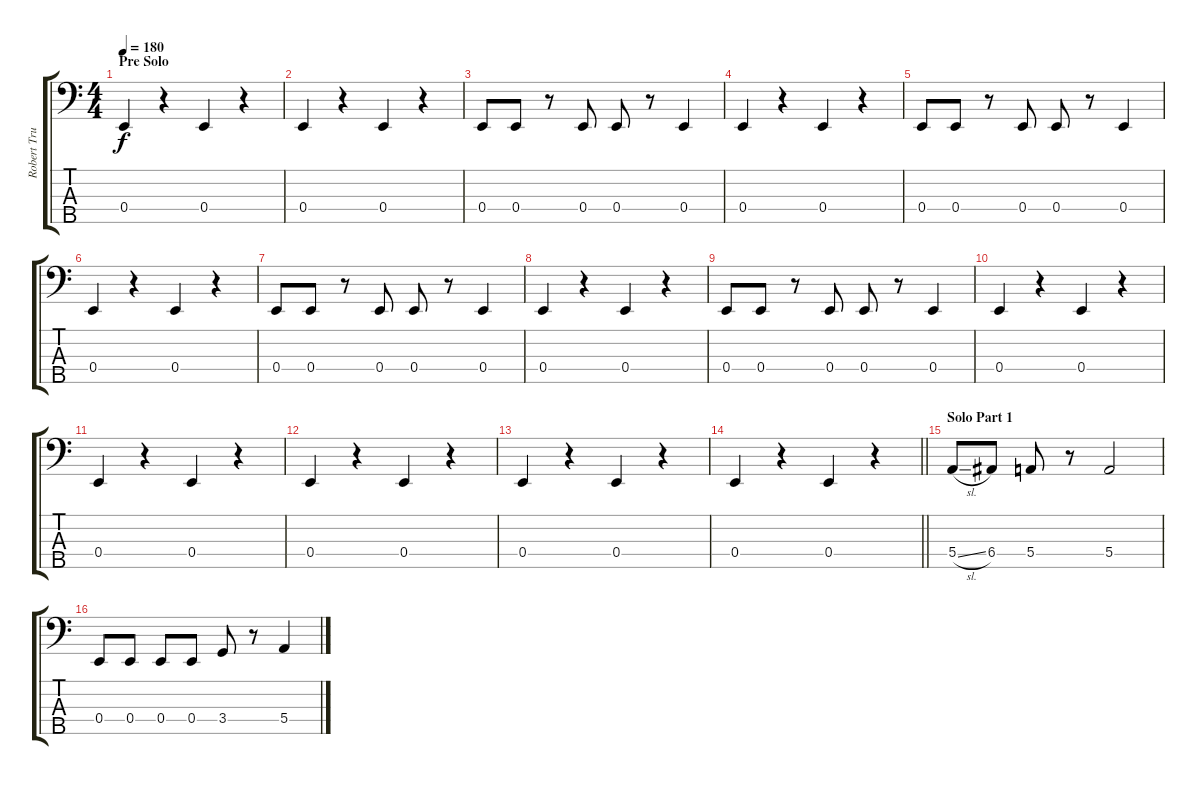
\track ("Robert Trujillo" "Robert Tru") {instrument electricbassfinger}
\staff {score tabs}
\tuning (G2 D2 A1 E1 B0) {hide}
\ts (4 4)
\section ("" "Pre Solo")
\tempo 180
\clef f4
\ks c
0.4.4{dy f} r.4 0.4.4 r.4 |
0.4.4 r.4 0.4.4 r.4 |
0.4.8 0.4.8 r.8 0.4.8 0.4.8 r.8 0.4.4 |
0.4.4 r.4 0.4.4 r.4 |
0.4.8 0.4.8 r.8 0.4.8 0.4.8 r.8 0.4.4 |
0.4.4 r.4 0.4.4 r.4 |
0.4.8 0.4.8 r.8 0.4.8 0.4.8 r.8 0.4.4 |
0.4.4 r.4 0.4.4 r.4 |
0.4.8 0.4.8 r.8 0.4.8 0.4.8 r.8 0.4.4 |
0.4.4 r.4 0.4.4 r.4 |
0.4.4 r.4 0.4.4 r.4 |
0.4.4 r.4 0.4.4 r.4 |
0.4.4 r.4 0.4.4 r.4 |
\barLineRight lightlight
0.4.4 r.4 0.4.4 r.4 |
\section ("" "Solo Part 1")
5.4{sl}.8 6.4.8 5.4.8 r.8 5.4.2 |
0.4.8 0.4.8 0.4.8 0.4.8 3.4.8 r.8 5.4.4
